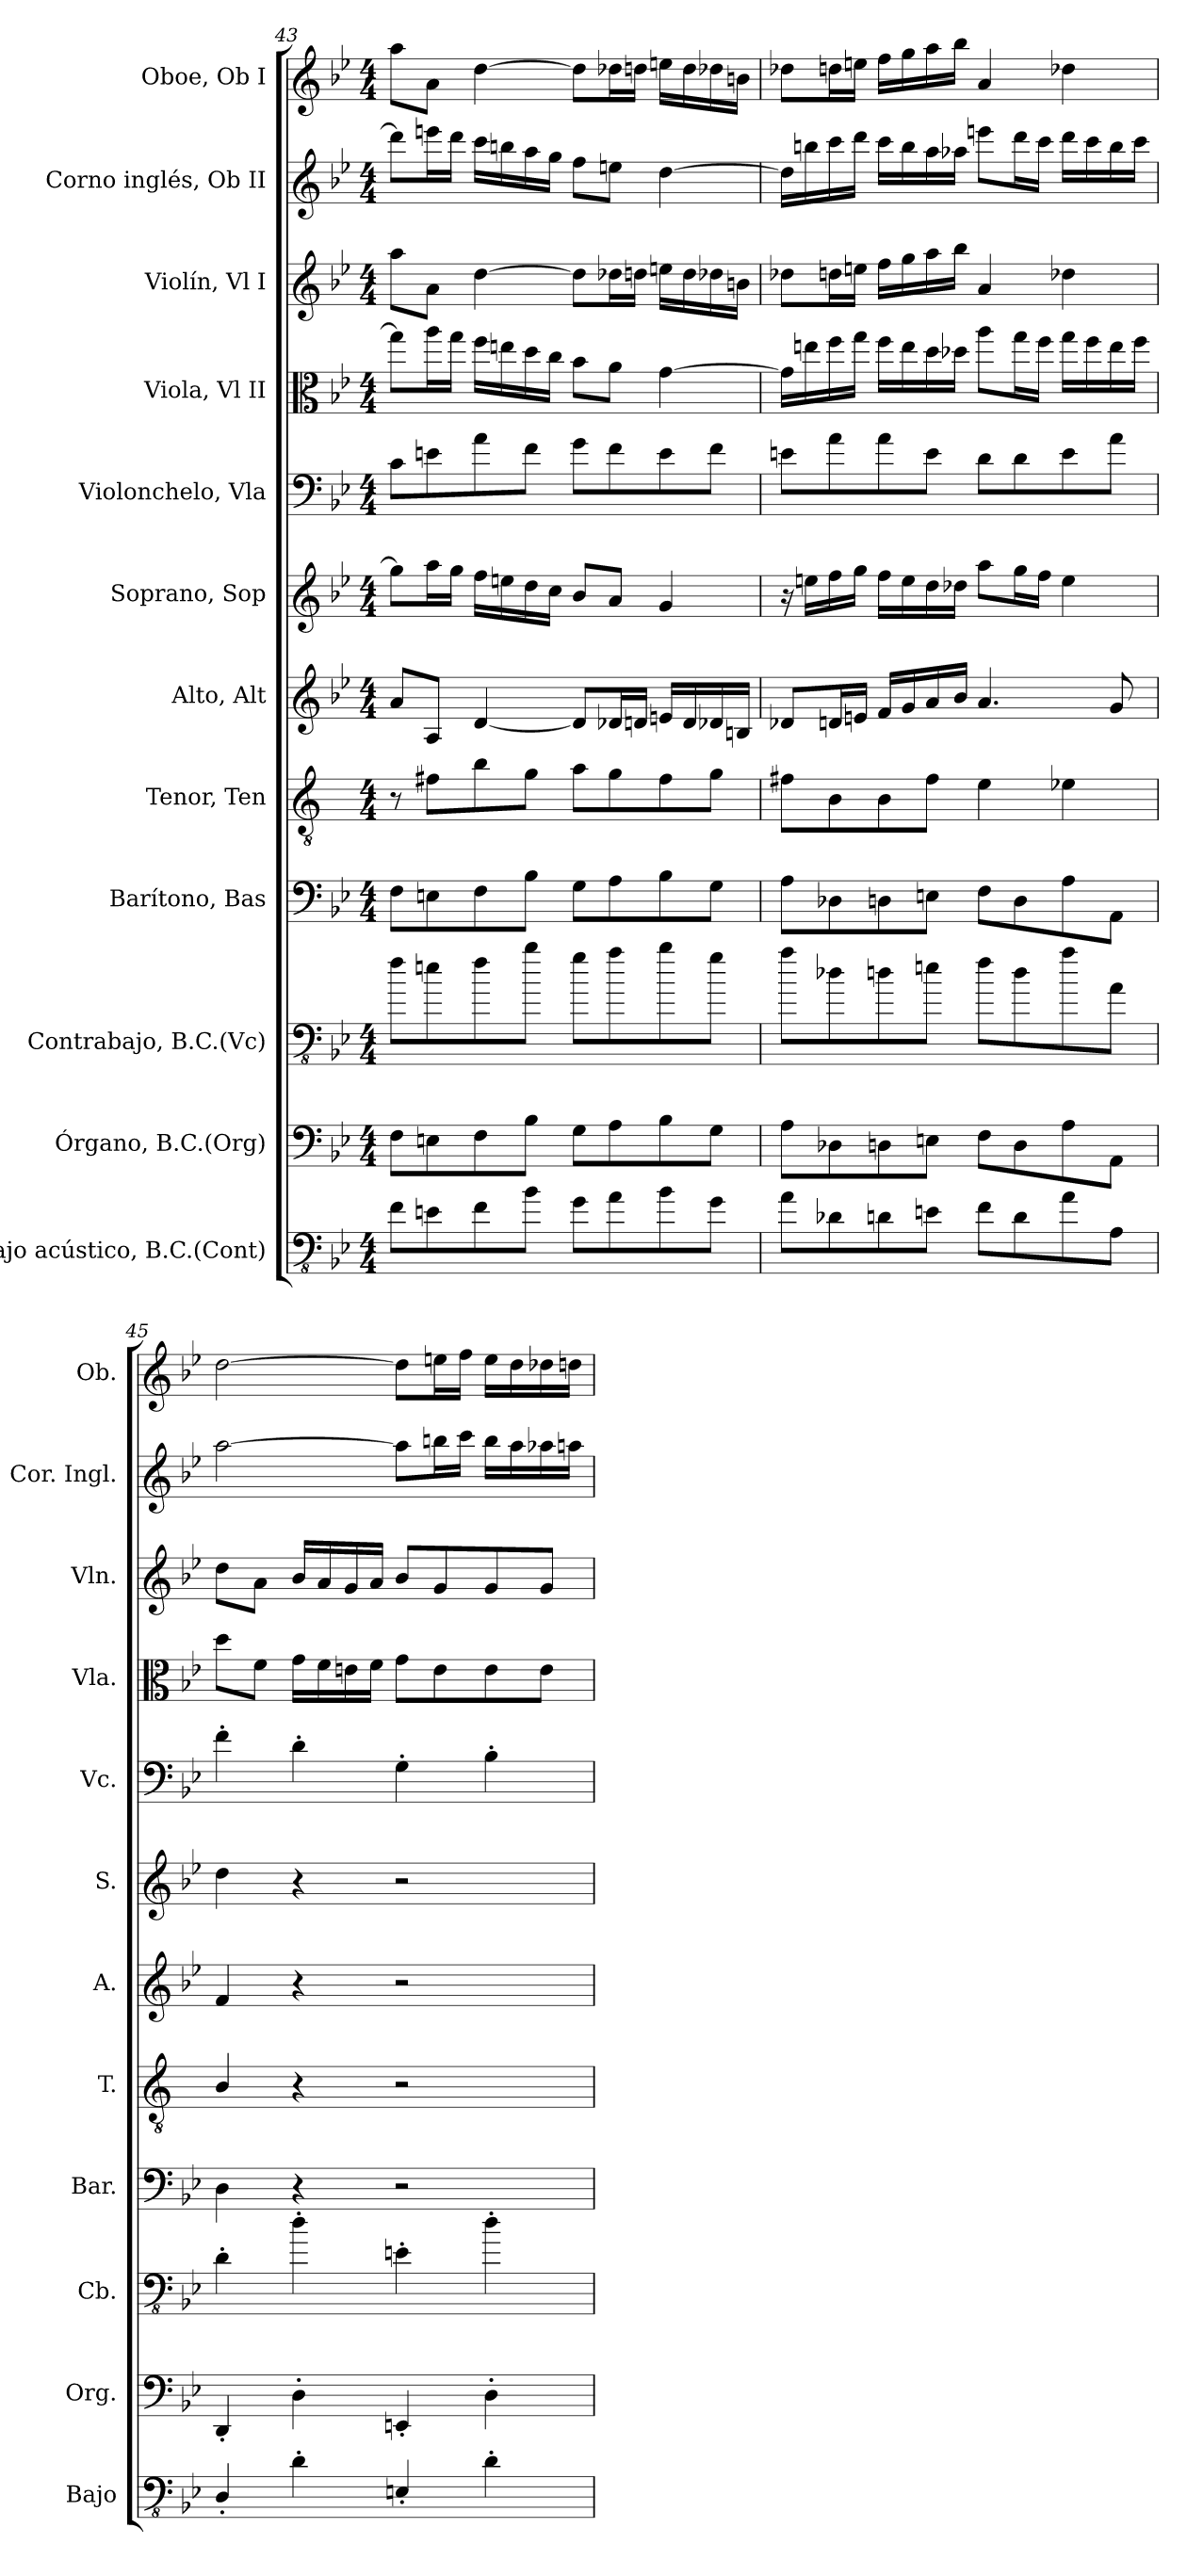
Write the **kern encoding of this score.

**kern	**kern	**kern	**kern	**kern	**kern	**kern	**kern	**kern	**kern	**kern	**kern
*part12	*part11	*part10	*part9	*part8	*part7	*part6	*part5	*part4	*part3	*part2	*part1
*staff12	*staff11	*staff10	*staff9	*staff8	*staff7	*staff6	*staff5	*staff4	*staff3	*staff2	*staff1
*I"Bajo acústico, B.C.(Cont)	*I"Órgano, B.C.(Org)	*I"Contrabajo, B.C.(Vc)	*I"Barítono, Bas	*I"Tenor, Ten	*I"Alto, Alt	*I"Soprano, Sop	*I"Violonchelo, Vla	*I"Viola, Vl II	*I"Violín, Vl I	*I"Corno inglés, Ob II	*I"Oboe, Ob I
*I'Bajo	*I'Org.	*I'Cb.	*I'Bar.	*I'T.	*I'A.	*I'S.	*I'Vc.	*I'Vla.	*I'Vln.	*I'Cor. Ingl.	*I'Ob.
!!LO:PB:g=z
*clefFv4	*clefF4	*clefFv4	*clefF4	*clefGv2	*clefG2	*clefG2	*clefF4	*clefC3	*clefG2	*clefG2	*clefG2
*ITrd7c12	*	*ITrd7c12	*	*ITrd1c2	*	*	*	*	*	*ITrd4c7	*
*k[b-e-]	*k[b-e-]	*k[b-e-]	*k[b-e-]	*k[b-e-]	*k[b-e-]	*k[b-e-]	*k[b-e-]	*k[b-e-]	*k[b-e-]	*k[b-e-a-]	*k[b-e-]
*M4/4	*M4/4	*M4/4	*M4/4	*M4/4	*M4/4	*M4/4	*M4/4	*M4/4	*M4/4	*M4/4	*M4/4
=43	=43	=43	=43	=43	=43	=43	=43	=43	=43	=43	=43
8FF\L	8F\L	8F\L	8F\L	8r	8a/L	8gg\L]	8c\L	8gg\L]	8aa\L	8gg\L]	8aa\L
8EEn\	8En\	8En\	8En\	8en\L	8A/J	16aa\L	8en\	16aa\L	8a\J	16aan\L	8a\J
.	.	.	.	.	.	16gg\JJ	.	16gg\JJ	.	16gg\JJ	.
8FF\	8F\	8F\	8F\	8a\	[4d/	16ff\LL	8a\	16ff\LL	[4dd\	16ff\LL	[4dd\
.	.	.	.	.	.	16een\	.	16een\	.	16een\	.
8BB-\J	8B-\J	8B-\J	8B-\J	8f\J	.	16dd\	8f\J	16dd\	.	16dd\	.
.	.	.	.	.	.	16cc\JJ	.	16cc\JJ	.	16cc\JJ	.
8GG\L	8G\L	8G\L	8G\L	8g\L	8d/L]	8b-/L	8g\L	8b-\L	8dd\L]	8b-\L	8dd\L]
8AA\	8A\	8A\	8A\	8f\	16d-X/L	8a/J	8f\	8a\J	16dd-X\L	8an\J	16dd-X\L
.	.	.	.	.	16dn/JJ	.	.	.	16ddn\JJ	.	16ddn\JJ
8BB-\	8B-\	8B-\	8B-\	8e\	16en/LL	4g/	8e\	[4g\	16een\LL	[4g\	16een\LL
.	.	.	.	.	16d/	.	.	.	16dd\	.	16dd\
8GG\J	8G\J	8G\J	8G\J	8f\J	16d-X/	.	8f\J	.	16dd-X\	.	16dd-X\
.	.	.	.	.	16Bn/JJ	.	.	.	16bn\JJ	.	16bn\JJ
!!LO:PB:g=z
=44	=44	=44	=44	=44	=44	=44	=44	=44	=44	=44	=44
8AA\L	8A\L	8A\L	8A\L	8en\L	8d-X/L	16r	8en\L	16g\LL]	8dd-X\L	16g\LL]	8dd-X\L
.	.	.	.	.	.	16een\LL	.	16een\	.	16een\	.
8DD-X\	8D-X\	8D-X\	8D-X\	8A\	16dn/L	16ff\	8a\	16ff\	16ddn\L	16ff\	16ddn\L
.	.	.	.	.	16en/JJ	16gg\JJ	.	16gg\JJ	16een\JJ	16gg\JJ	16een\JJ
8DDn\	8Dn\	8Dn\	8Dn\	8A\	16f/LL	16ff\LL	8a\	16ff\LL	16ff\LL	16ff\LL	16ff\LL
.	.	.	.	.	16g/	16ee\	.	16ee\	16gg\	16ee\	16gg\
8EEn\J	8En\J	8En\J	8En\J	8e\J	16a/	16dd\	8e\J	16dd\	16aa\	16dd\	16aa\
.	.	.	.	.	16b-/JJ	16dd-X\JJ	.	16dd-X\JJ	16bb-\JJ	16dd-X\JJ	16bb-\JJ
8FF\L	8F\L	8F\L	8F\L	4d\	4.a/	8aa\L	8d\L	8aa\L	4a/	8aan\L	4a/
8DD\	8D\	8D\	8D\	.	.	16gg\L	8d\	16gg\L	.	16gg\L	.
.	.	.	.	.	.	16ff\JJ	.	16ff\JJ	.	16ff\JJ	.
8AA\	8A\	8A\	8A\	4d-X\	.	4ee\	8e\	16gg\LL	4dd-X\	16gg\LL	4dd-X\
.	.	.	.	.	.	.	.	16ff\	.	16ff\	.
8AAA\J	8AA\J	8AA\J	8AA\J	.	8g/	.	8a\J	16ee\	.	16ee\	.
.	.	.	.	.	.	.	.	16ff\JJ	.	16ff\JJ	.
=45	=45	=45	=45	=45	=45	=45	=45	=45	=45	=45	=45
4DDD'/	4DD'/	4DD'\	4D\	4A/	4f/	4dd\	4f'\	8dd\L	8dd\L	[2dd\	[2dd\
.	.	.	.	.	.	.	.	8f\J	8a\J	.	.
4DD'\	4D'\	4D'\	4r	4r	4r	4r	4d'\	16g\LL	16b-/LL	.	.
.	.	.	.	.	.	.	.	16f\	16a/	.	.
.	.	.	.	.	.	.	.	16en\	16g/	.	.
.	.	.	.	.	.	.	.	16f\JJ	16a/JJ	.	.
4EEEn'/	4EEn'/	4EEn'\	2r	2r	2r	2r	4G'\	8g\L	8b-/L	8dd\L]	8dd\L]
.	.	.	.	.	.	.	.	8e\	8g/	16een\L	16een\L
.	.	.	.	.	.	.	.	.	.	16ff\JJ	16ff\JJ
4DD'\	4D'\	4D'\	.	.	.	.	4B-'\	8e\	8g/	16ee\LL	16ee\LL
.	.	.	.	.	.	.	.	.	.	16dd\	16dd\
.	.	.	.	.	.	.	.	8e\J	8g/J	16dd-X\	16dd-X\
.	.	.	.	.	.	.	.	.	.	16ddn\JJ	16ddn\JJ
=	=	=	=	=	=	=	=	=	=	=	=
*-	*-	*-	*-	*-	*-	*-	*-	*-	*-	*-	*-
